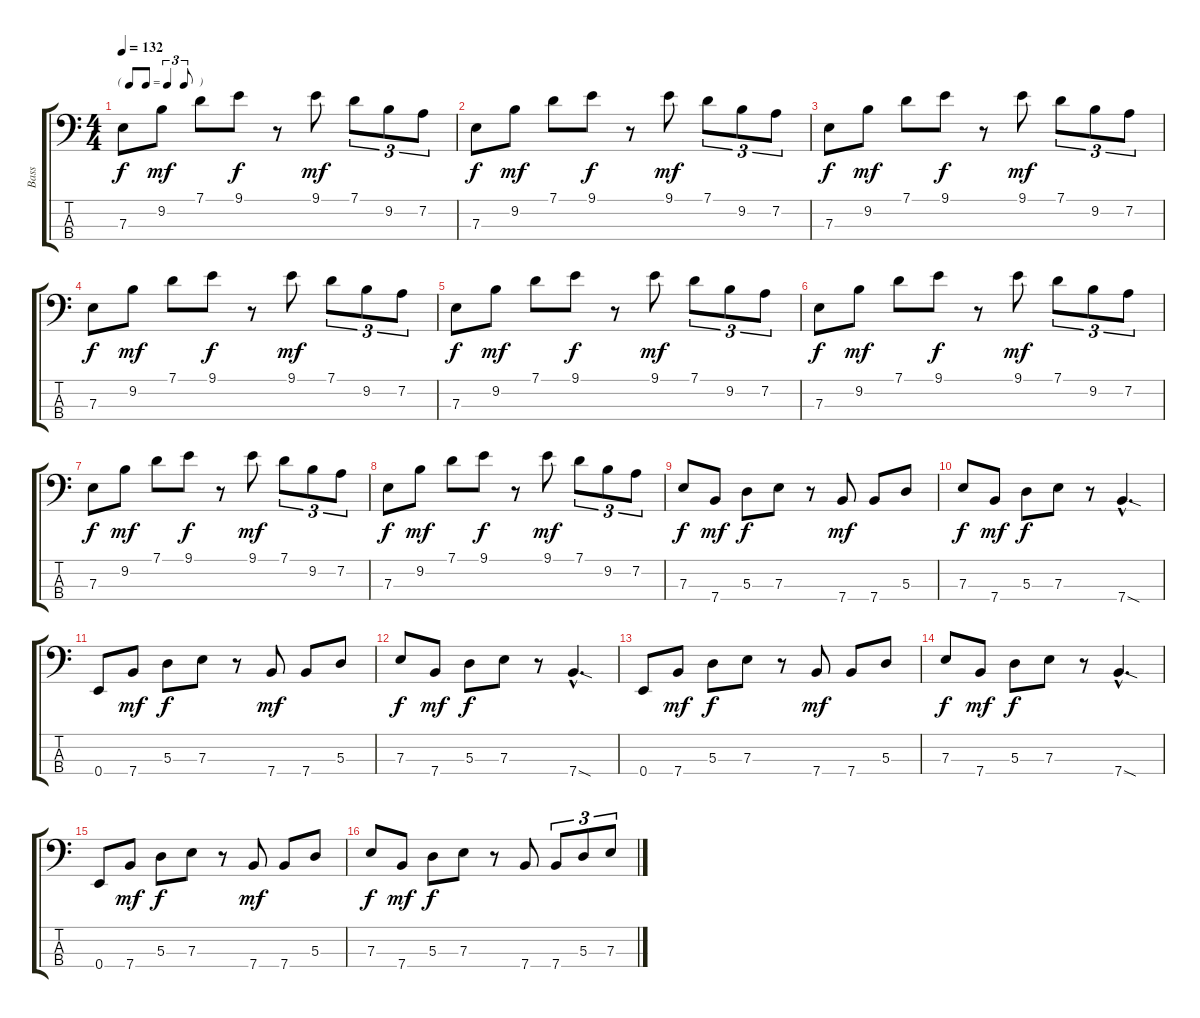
\track ("Bass" "Bass") {instrument electricbassfinger}
\staff {score tabs}
\tuning (G2 D2 A1 E1) {hide}
\ts (4 4)
\tf triplet8th
\tempo 132
\clef f4
\ks c
7.3.8{dy f} 9.2.8{dy mf} 7.1.8 9.1.8{dy f} r.8 9.1.8{dy mf} 7.1.8{tu (3 2)} 9.2.8{tu (3 2)} 7.2.8{tu (3 2)} |
7.3.8{dy f} 9.2.8{dy mf} 7.1.8 9.1.8{dy f} r.8 9.1.8{dy mf} 7.1.8{tu (3 2)} 9.2.8{tu (3 2)} 7.2.8{tu (3 2)} |
7.3.8{dy f} 9.2.8{dy mf} 7.1.8 9.1.8{dy f} r.8 9.1.8{dy mf} 7.1.8{tu (3 2)} 9.2.8{tu (3 2)} 7.2.8{tu (3 2)} |
7.3.8{dy f} 9.2.8{dy mf} 7.1.8 9.1.8{dy f} r.8 9.1.8{dy mf} 7.1.8{tu (3 2)} 9.2.8{tu (3 2)} 7.2.8{tu (3 2)} |
7.3.8{dy f} 9.2.8{dy mf} 7.1.8 9.1.8{dy f} r.8 9.1.8{dy mf} 7.1.8{tu (3 2)} 9.2.8{tu (3 2)} 7.2.8{tu (3 2)} |
7.3.8{dy f} 9.2.8{dy mf} 7.1.8 9.1.8{dy f} r.8 9.1.8{dy mf} 7.1.8{tu (3 2)} 9.2.8{tu (3 2)} 7.2.8{tu (3 2)} |
7.3.8{dy f} 9.2.8{dy mf} 7.1.8 9.1.8{dy f} r.8 9.1.8{dy mf} 7.1.8{tu (3 2)} 9.2.8{tu (3 2)} 7.2.8{tu (3 2)} |
7.3.8{dy f} 9.2.8{dy mf} 7.1.8 9.1.8{dy f} r.8 9.1.8{dy mf} 7.1.8{tu (3 2)} 9.2.8{tu (3 2)} 7.2.8{tu (3 2)} |
7.3.8{dy f} 7.4.8{dy mf} 5.3.8{dy f} 7.3.8 r.8 7.4.8{dy mf} 7.4.8 5.3.8 |
7.3.8{dy f} 7.4.8{dy mf} 5.3.8{dy f} 7.3.8 r.8 7.4{sod hac}.4{d} |
0.4.8 7.4.8{dy mf} 5.3.8{dy f} 7.3.8 r.8 7.4.8{dy mf} 7.4.8 5.3.8 |
7.3.8{dy f} 7.4.8{dy mf} 5.3.8{dy f} 7.3.8 r.8 7.4{sod hac}.4{d} |
0.4.8 7.4.8{dy mf} 5.3.8{dy f} 7.3.8 r.8 7.4.8{dy mf} 7.4.8 5.3.8 |
7.3.8{dy f} 7.4.8{dy mf} 5.3.8{dy f} 7.3.8 r.8 7.4{sod hac}.4{d} |
0.4.8 7.4.8{dy mf} 5.3.8{dy f} 7.3.8 r.8 7.4.8{dy mf} 7.4.8 5.3.8 |
7.3.8{dy f} 7.4.8{dy mf} 5.3.8{dy f} 7.3.8 r.8 7.4.8 7.4.8{tu (3 2)} 5.3.8{tu (3 2)} 7.3.8{tu (3 2)}
